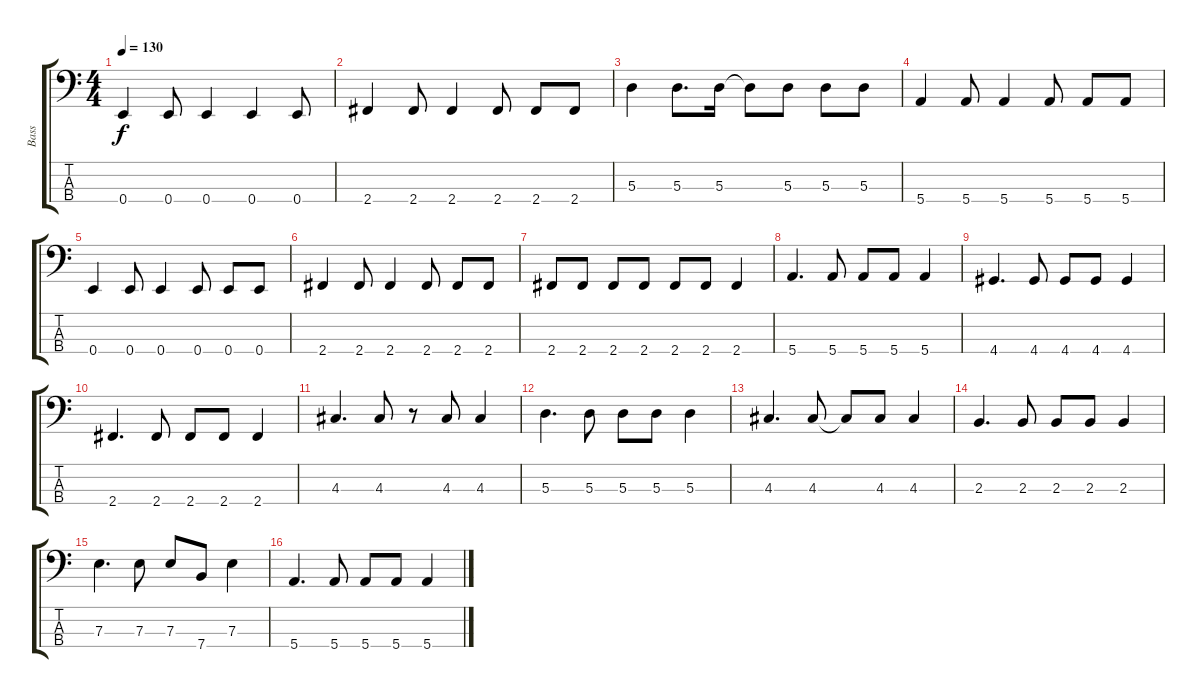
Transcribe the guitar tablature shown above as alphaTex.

\track ("Bass" "Bass") {instrument electricbassfinger}
\staff {score tabs}
\tuning (G2 D2 A1 E1) {hide}
\ts (4 4)
\tempo 130
\clef f4
\ks c
0.4.4{dy f} 0.4.8 0.4.4 0.4.4 0.4.8 |
2.4.4 2.4.8 2.4.4 2.4.8 2.4.8 2.4.8 |
5.3.4 5.3.8{d} 5.3.16 5.3{t}.8 5.3.8 5.3.8 5.3.8 |
5.4.4 5.4.8 5.4.4 5.4.8 5.4.8 5.4.8 |
0.4.4 0.4.8 0.4.4 0.4.8 0.4.8 0.4.8 |
2.4.4 2.4.8 2.4.4 2.4.8 2.4.8 2.4.8 |
2.4.8 2.4.8 2.4.8 2.4.8 2.4.8 2.4.8 2.4.4 |
5.4.4{d} 5.4.8 5.4.8 5.4.8 5.4.4 |
4.4.4{d} 4.4.8 4.4.8 4.4.8 4.4.4 |
2.4.4{d} 2.4.8 2.4.8 2.4.8 2.4.4 |
4.3.4{d} 4.3.8 r.8 4.3.8 4.3.4 |
5.3.4{d} 5.3.8 5.3.8 5.3.8 5.3.4 |
4.3.4{d} 4.3.8 4.3{t}.8 4.3.8 4.3.4 |
2.3.4{d} 2.3.8 2.3.8 2.3.8 2.3.4 |
7.3.4{d} 7.3.8 7.3.8 7.4.8 7.3.4 |
5.4.4{d} 5.4.8 5.4.8 5.4.8 5.4.4
